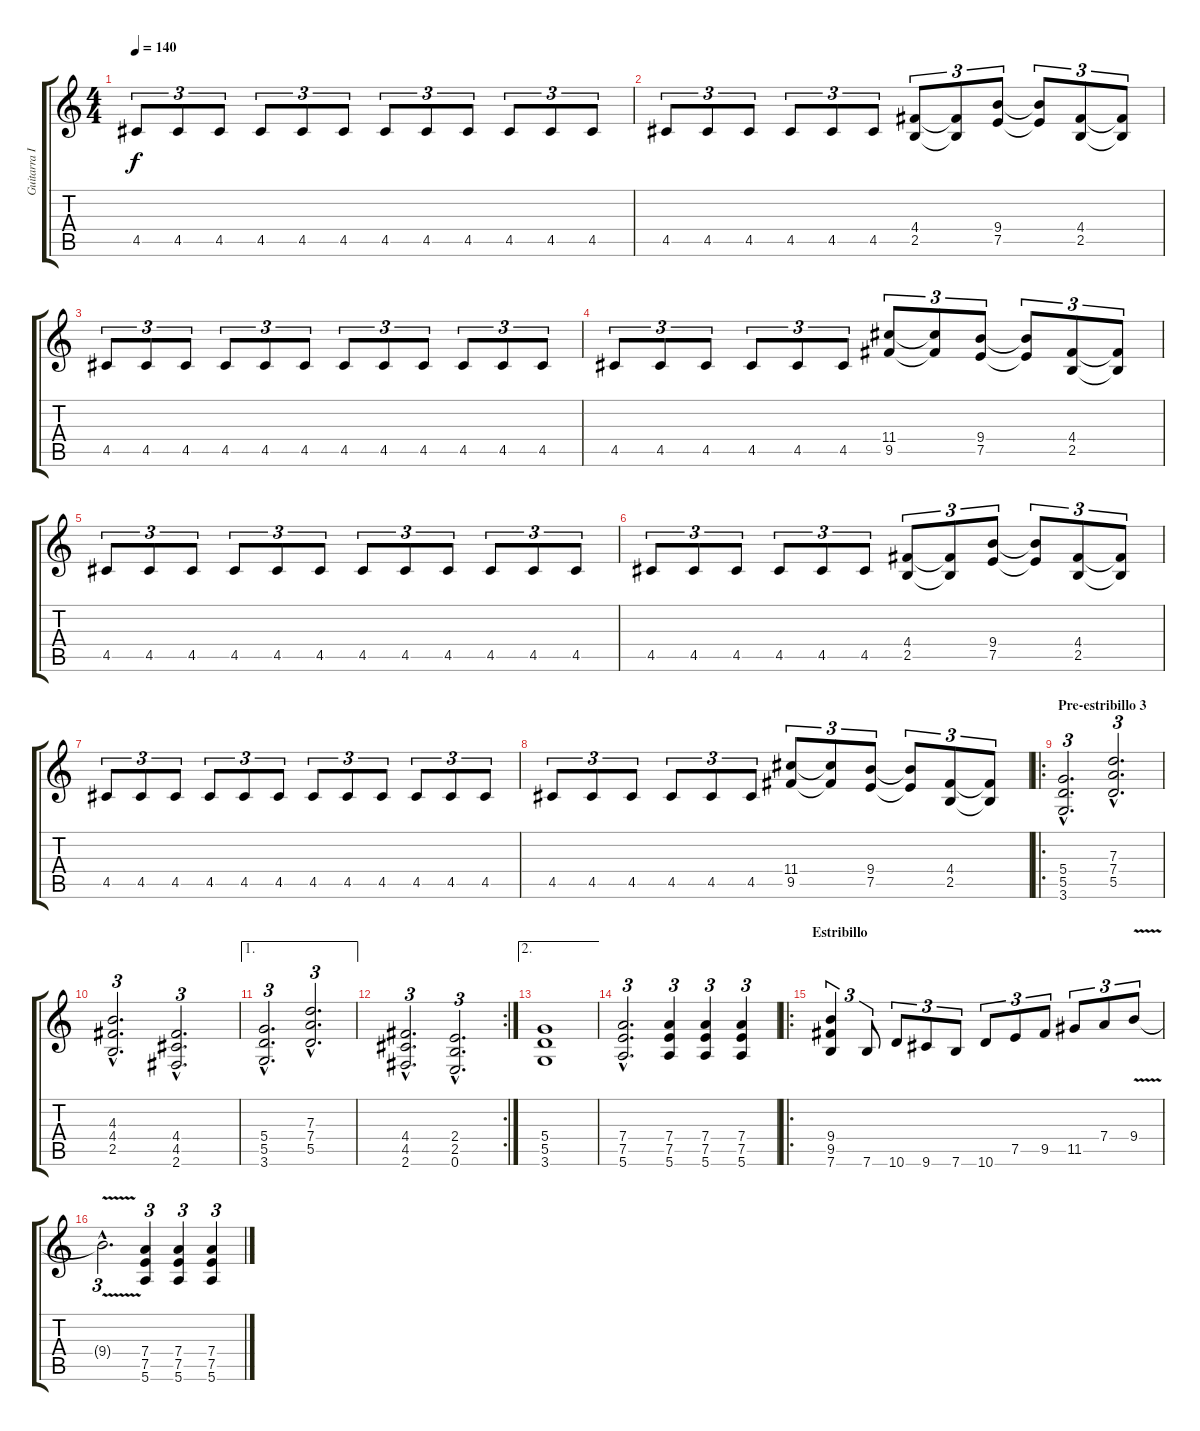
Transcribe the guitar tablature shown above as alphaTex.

\track ("Guitarra I" "Guitarra I") {instrument distortionguitar}
\staff {score tabs}
\tuning (E4 B3 G3 D3 A2 E2) {hide}
\ts (4 4)
\tempo 140
\clef g2
\ks c
4.5.8{tu (3 2) dy f} 4.5.8{tu (3 2)} 4.5.8{tu (3 2)} 4.5.8{tu (3 2)} 4.5.8{tu (3 2)} 4.5.8{tu (3 2)} 4.5.8{tu (3 2)} 4.5.8{tu (3 2)} 4.5.8{tu (3 2)} 4.5.8{tu (3 2)} 4.5.8{tu (3 2)} 4.5.8{tu (3 2)} |
4.5.8{tu (3 2)} 4.5.8{tu (3 2)} 4.5.8{tu (3 2)} 4.5.8{tu (3 2)} 4.5.8{tu (3 2)} 4.5.8{tu (3 2)} (4.4 2.5).8{tu (3 2)} (4.4{t} 2.5{t}).8{tu (3 2)} (9.4 7.5).8{tu (3 2)} (9.4{t} 7.5{t}).8{tu (3 2)} (4.4 2.5).8{tu (3 2)} (4.4{t} 2.5{t}).8{tu (3 2)} |
4.5.8{tu (3 2)} 4.5.8{tu (3 2)} 4.5.8{tu (3 2)} 4.5.8{tu (3 2)} 4.5.8{tu (3 2)} 4.5.8{tu (3 2)} 4.5.8{tu (3 2)} 4.5.8{tu (3 2)} 4.5.8{tu (3 2)} 4.5.8{tu (3 2)} 4.5.8{tu (3 2)} 4.5.8{tu (3 2)} |
4.5.8{tu (3 2)} 4.5.8{tu (3 2)} 4.5.8{tu (3 2)} 4.5.8{tu (3 2)} 4.5.8{tu (3 2)} 4.5.8{tu (3 2)} (11.4 9.5).8{tu (3 2)} (11.4{t} 9.5{t}).8{tu (3 2)} (9.4 7.5).8{tu (3 2)} (9.4{t} 7.5{t}).8{tu (3 2)} (4.4 2.5).8{tu (3 2)} (4.4{t} 2.5{t}).8{tu (3 2)} |
4.5.8{tu (3 2)} 4.5.8{tu (3 2)} 4.5.8{tu (3 2)} 4.5.8{tu (3 2)} 4.5.8{tu (3 2)} 4.5.8{tu (3 2)} 4.5.8{tu (3 2)} 4.5.8{tu (3 2)} 4.5.8{tu (3 2)} 4.5.8{tu (3 2)} 4.5.8{tu (3 2)} 4.5.8{tu (3 2)} |
4.5.8{tu (3 2)} 4.5.8{tu (3 2)} 4.5.8{tu (3 2)} 4.5.8{tu (3 2)} 4.5.8{tu (3 2)} 4.5.8{tu (3 2)} (4.4 2.5).8{tu (3 2)} (4.4{t} 2.5{t}).8{tu (3 2)} (9.4 7.5).8{tu (3 2)} (9.4{t} 7.5{t}).8{tu (3 2)} (4.4 2.5).8{tu (3 2)} (4.4{t} 2.5{t}).8{tu (3 2)} |
4.5.8{tu (3 2)} 4.5.8{tu (3 2)} 4.5.8{tu (3 2)} 4.5.8{tu (3 2)} 4.5.8{tu (3 2)} 4.5.8{tu (3 2)} 4.5.8{tu (3 2)} 4.5.8{tu (3 2)} 4.5.8{tu (3 2)} 4.5.8{tu (3 2)} 4.5.8{tu (3 2)} 4.5.8{tu (3 2)} |
4.5.8{tu (3 2)} 4.5.8{tu (3 2)} 4.5.8{tu (3 2)} 4.5.8{tu (3 2)} 4.5.8{tu (3 2)} 4.5.8{tu (3 2)} (11.4 9.5).8{tu (3 2)} (11.4{t} 9.5{t}).8{tu (3 2)} (9.4 7.5).8{tu (3 2)} (9.4{t} 7.5{t}).8{tu (3 2)} (4.4 2.5).8{tu (3 2)} (4.4{t} 2.5{t}).8{tu (3 2)} |
\ro
\section ("" "Pre-estribillo 3")
(5.4{hac} 5.5{hac} 3.6{hac}).2{d tu (3 2)} (7.3{hac} 7.4{hac} 5.5{hac}).2{d tu (3 2)} |
(4.3{hac} 4.4{hac} 2.5{hac}).2{d tu (3 2)} (4.4{hac} 4.5{hac} 2.6{hac}).2{d tu (3 2)} |
\ae 1
(5.4{hac} 5.5{hac} 3.6{hac}).2{d tu (3 2)} (7.3{hac} 7.4{hac} 5.5{hac}).2{d tu (3 2)} |
\rc 2
(4.4{hac} 4.5{hac} 2.6{hac}).2{d tu (3 2)} (2.4{hac} 2.5{hac} 0.6{hac}).2{d tu (3 2)} |
\ae 2
(5.4 5.5 3.6).1 |
(7.4{hac} 7.5{hac} 5.6{hac}).2{d tu (3 2)} (7.4 7.5 5.6).4{tu (3 2)} (7.4 7.5 5.6).4{tu (3 2)} (7.4 7.5 5.6).4{tu (3 2)} |
\ro
\section ("" "Estribillo")
(9.4 9.5 7.6).4{tu (3 2)} 7.6.8{tu (3 2)} 10.6.8{tu (3 2)} 9.6.8{tu (3 2)} 7.6.8{tu (3 2)} 10.6.8{tu (3 2)} 7.5.8{tu (3 2)} 9.5.8{tu (3 2)} 11.5.8{tu (3 2)} 7.4.8{tu (3 2)} 9.4{v}.8{tu (3 2)} |
9.4{hac t}.2{d tu (3 2)} (7.4 7.5 5.6).4{tu (3 2)} (7.4 7.5 5.6).4{tu (3 2)} (7.4 7.5 5.6).4{tu (3 2)}
